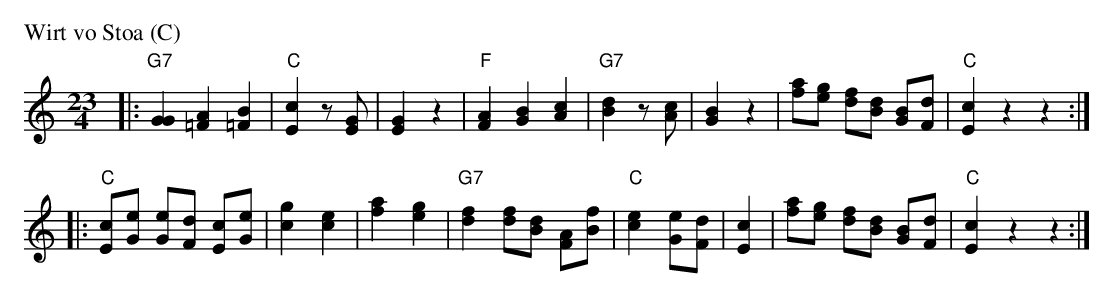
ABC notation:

X:1
P: Wirt vo Stoa (C)
M: 23/4
L: 1/8
K: C
|: "G7"[G2G2] [A2=F2] [B2=F2] | "C"[c2E2] z [GE] | [G2E2] z2 \
| "F"[A2F2] [B2G2] [c2A2] | "G7"[d2B2] z[cA] | [B2G2] z2 \
| [af][ge] [fd][dB] [BG][dF] | "C"[c2E2] z2 z2 :|
|: "C"[cE][eG] [eG][dF] [cE][eG] \
| [g2c2] [e2c2] | [a2f2] [g2e2] \
| "G7"[f2d2] [fd][dB] [AF][fB] \
| "C"[e2c2] [eG][dF] | [c2E2] \
| [af][ge] [fd][dB] [BG][dF] | "C"[c2E2] z2 z2 :|
